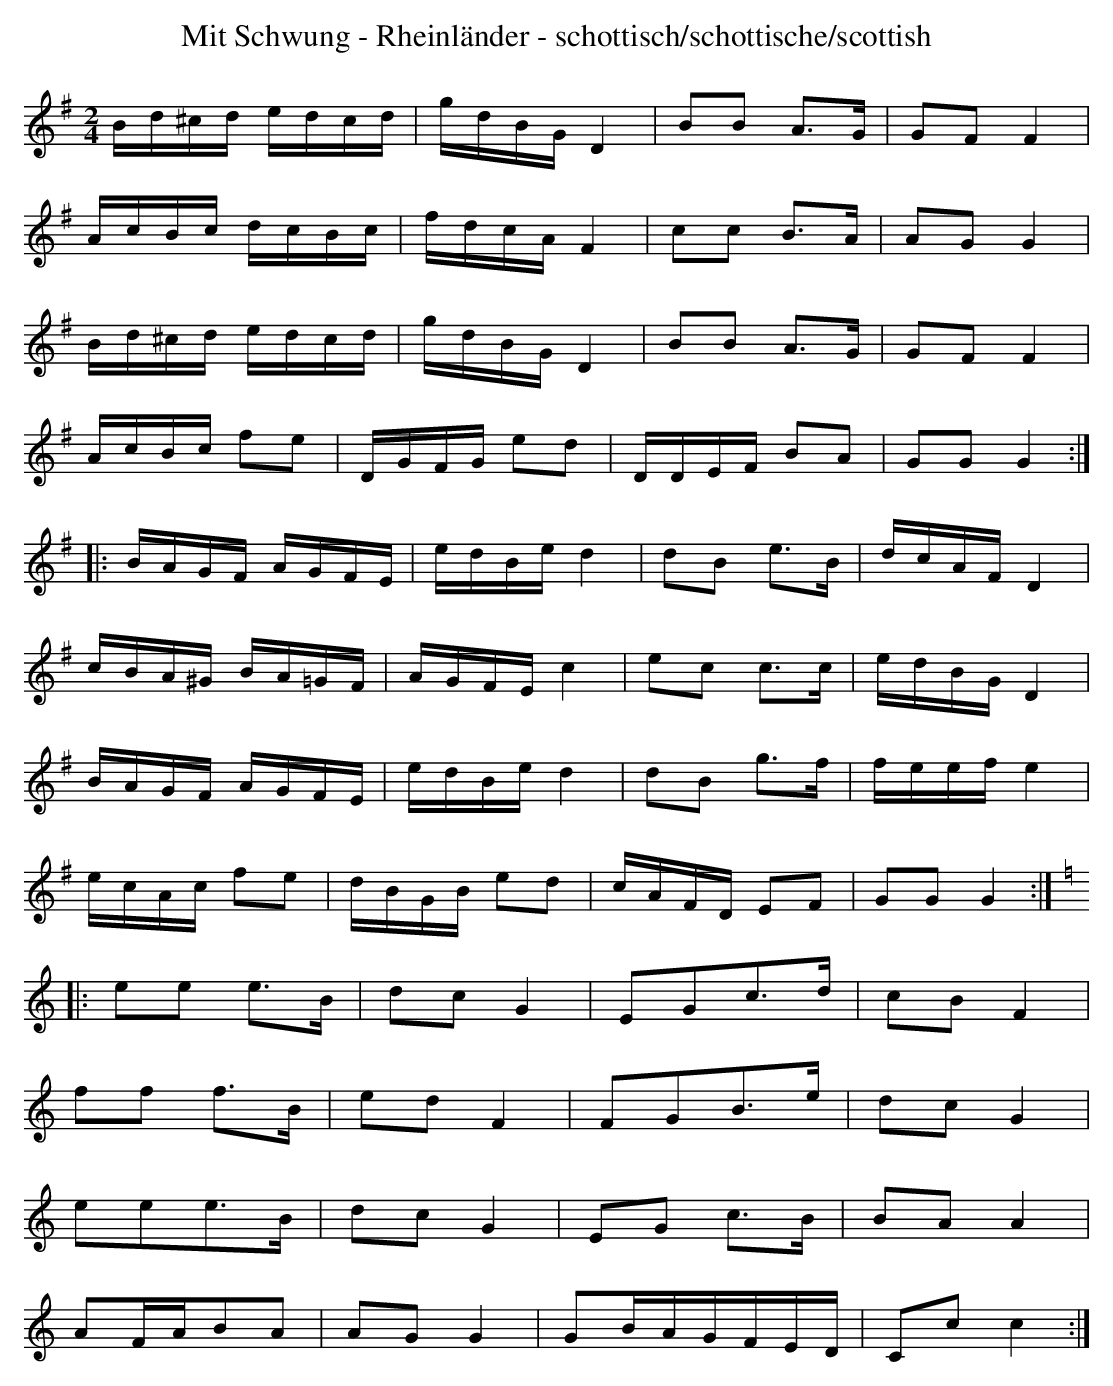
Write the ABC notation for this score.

X:1
T:Mit Schwung - Rheinländer - schottisch/schottische/scottish
M:2/4
L:1/16
K:G
Bd^cd edcd|gdBGD4|B2B2 A3G|G2F2F4|
AcBc dcBc|fdcAF4|c2c2 B3A|A2G2G4|
Bd^cd edcd|gdBGD4|B2B2 A3G|G2F2F4|
AcBc f2e2|DGFG e2d2|DDEF B2A2|G2G2G4:|
|:BAGF AGFE|edBed4|d2B2 e3B|dcAFD4|
cBA^G BA=GF|AGFEc4|e2c2 c3c|edBGD4|
BAGF AGFE|edBed4|d2B2 g3f|feefe4|
ecAc f2e2|dBGB e2d2|cAFD E2F2|G2G2G4:|
K:C
|:e2e2 e3B|d2c2G4|E2G2c3d|c2B2F4|
f2f2 f3B|e2d2F4|F2G2B3e|d2c2G4|
e2e2e3B|d2c2G4|E2G2 c3B|B2A2A4|
A2FAB2A2|A2G2G4|G2BAGFED|C2c2c4:|
